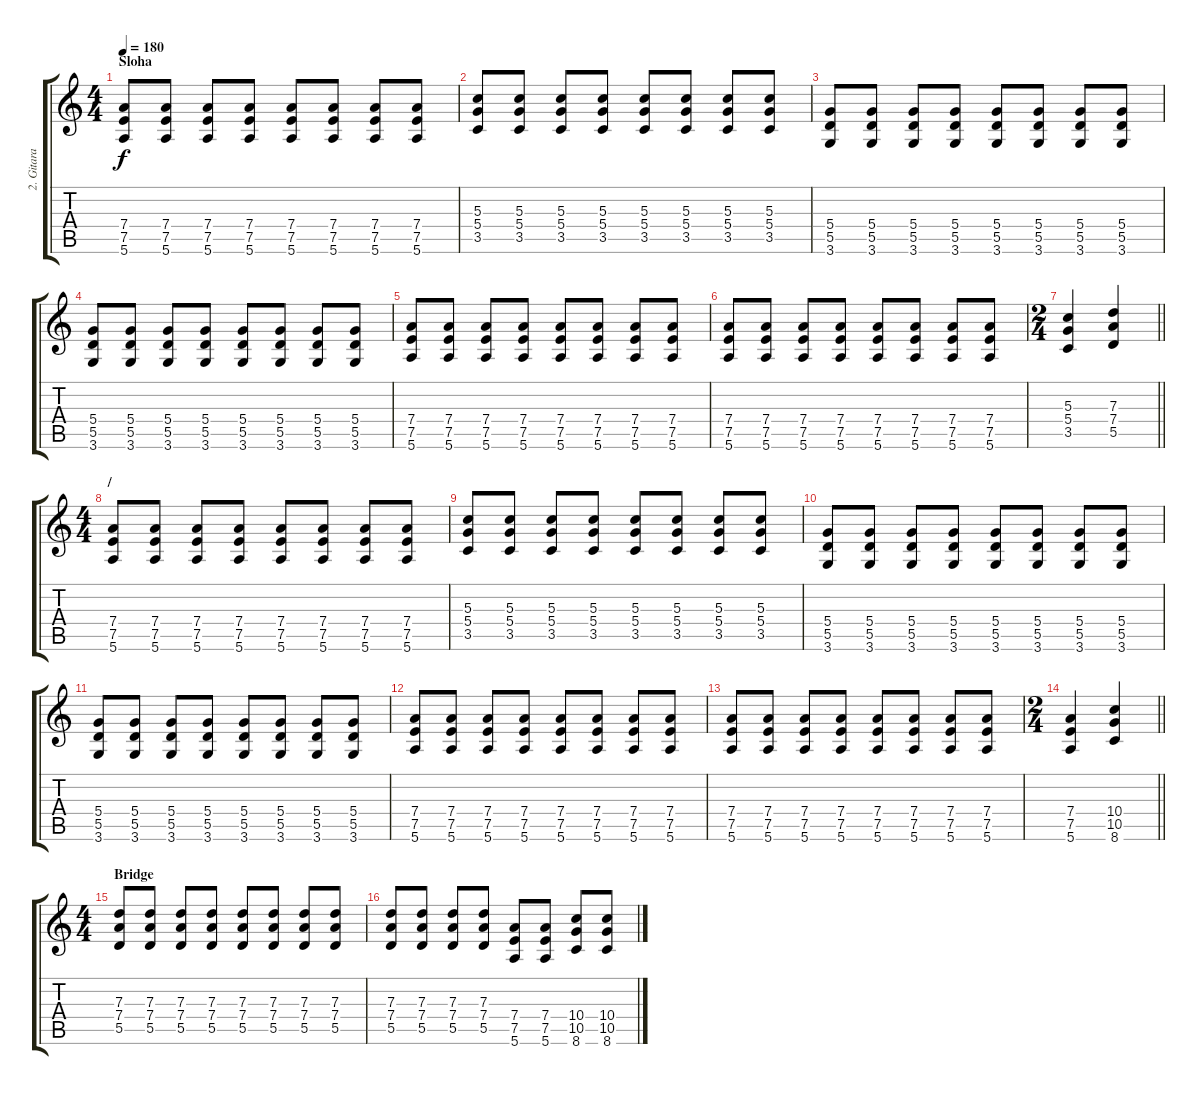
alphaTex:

\track ("2. Gitara" "2. Gitara") {instrument distortionguitar}
\staff {score tabs}
\tuning (E4 B3 G3 D3 A2 E2) {hide}
\ts (4 4)
\section ("" "Sloha")
\tempo 180
\clef g2
\ks c
(7.4 7.5 5.6).8{dy f} (7.4 7.5 5.6).8 (7.4 7.5 5.6).8 (7.4 7.5 5.6).8 (7.4 7.5 5.6).8 (7.4 7.5 5.6).8 (7.4 7.5 5.6).8 (7.4 7.5 5.6).8 |
(5.3 5.4 3.5).8 (5.3 5.4 3.5).8 (5.3 5.4 3.5).8 (5.3 5.4 3.5).8 (5.3 5.4 3.5).8 (5.3 5.4 3.5).8 (5.3 5.4 3.5).8 (5.3 5.4 3.5).8 |
(5.4 5.5 3.6).8 (5.4 5.5 3.6).8 (5.4 5.5 3.6).8 (5.4 5.5 3.6).8 (5.4 5.5 3.6).8 (5.4 5.5 3.6).8 (5.4 5.5 3.6).8 (5.4 5.5 3.6).8 |
(5.4 5.5 3.6).8 (5.4 5.5 3.6).8 (5.4 5.5 3.6).8 (5.4 5.5 3.6).8 (5.4 5.5 3.6).8 (5.4 5.5 3.6).8 (5.4 5.5 3.6).8 (5.4 5.5 3.6).8 |
(7.4 7.5 5.6).8 (7.4 7.5 5.6).8 (7.4 7.5 5.6).8 (7.4 7.5 5.6).8 (7.4 7.5 5.6).8 (7.4 7.5 5.6).8 (7.4 7.5 5.6).8 (7.4 7.5 5.6).8 |
(7.4 7.5 5.6).8 (7.4 7.5 5.6).8 (7.4 7.5 5.6).8 (7.4 7.5 5.6).8 (7.4 7.5 5.6).8 (7.4 7.5 5.6).8 (7.4 7.5 5.6).8 (7.4 7.5 5.6).8 |
\ts (2 4)
\barLineRight lightlight
(5.3 5.4 3.5).4 (7.3 7.4 5.5).4 |
\ts (4 4)
\section ("" "/")
(7.4 7.5 5.6).8 (7.4 7.5 5.6).8 (7.4 7.5 5.6).8 (7.4 7.5 5.6).8 (7.4 7.5 5.6).8 (7.4 7.5 5.6).8 (7.4 7.5 5.6).8 (7.4 7.5 5.6).8 |
(5.3 5.4 3.5).8 (5.3 5.4 3.5).8 (5.3 5.4 3.5).8 (5.3 5.4 3.5).8 (5.3 5.4 3.5).8 (5.3 5.4 3.5).8 (5.3 5.4 3.5).8 (5.3 5.4 3.5).8 |
(5.4 5.5 3.6).8 (5.4 5.5 3.6).8 (5.4 5.5 3.6).8 (5.4 5.5 3.6).8 (5.4 5.5 3.6).8 (5.4 5.5 3.6).8 (5.4 5.5 3.6).8 (5.4 5.5 3.6).8 |
(5.4 5.5 3.6).8 (5.4 5.5 3.6).8 (5.4 5.5 3.6).8 (5.4 5.5 3.6).8 (5.4 5.5 3.6).8 (5.4 5.5 3.6).8 (5.4 5.5 3.6).8 (5.4 5.5 3.6).8 |
(7.4 7.5 5.6).8 (7.4 7.5 5.6).8 (7.4 7.5 5.6).8 (7.4 7.5 5.6).8 (7.4 7.5 5.6).8 (7.4 7.5 5.6).8 (7.4 7.5 5.6).8 (7.4 7.5 5.6).8 |
(7.4 7.5 5.6).8 (7.4 7.5 5.6).8 (7.4 7.5 5.6).8 (7.4 7.5 5.6).8 (7.4 7.5 5.6).8 (7.4 7.5 5.6).8 (7.4 7.5 5.6).8 (7.4 7.5 5.6).8 |
\ts (2 4)
\barLineRight lightlight
(7.4 7.5 5.6).4 (10.4 10.5 8.6).4 |
\ts (4 4)
\section ("" "Bridge")
(7.3 7.4 5.5).8 (7.3 7.4 5.5).8 (7.3 7.4 5.5).8 (7.3 7.4 5.5).8 (7.3 7.4 5.5).8 (7.3 7.4 5.5).8 (7.3 7.4 5.5).8 (7.3 7.4 5.5).8 |
(7.3 7.4 5.5).8 (7.3 7.4 5.5).8 (7.3 7.4 5.5).8 (7.3 7.4 5.5).8 (7.4 7.5 5.6).8 (7.4 7.5 5.6).8 (10.4 10.5 8.6).8 (10.4 10.5 8.6).8
